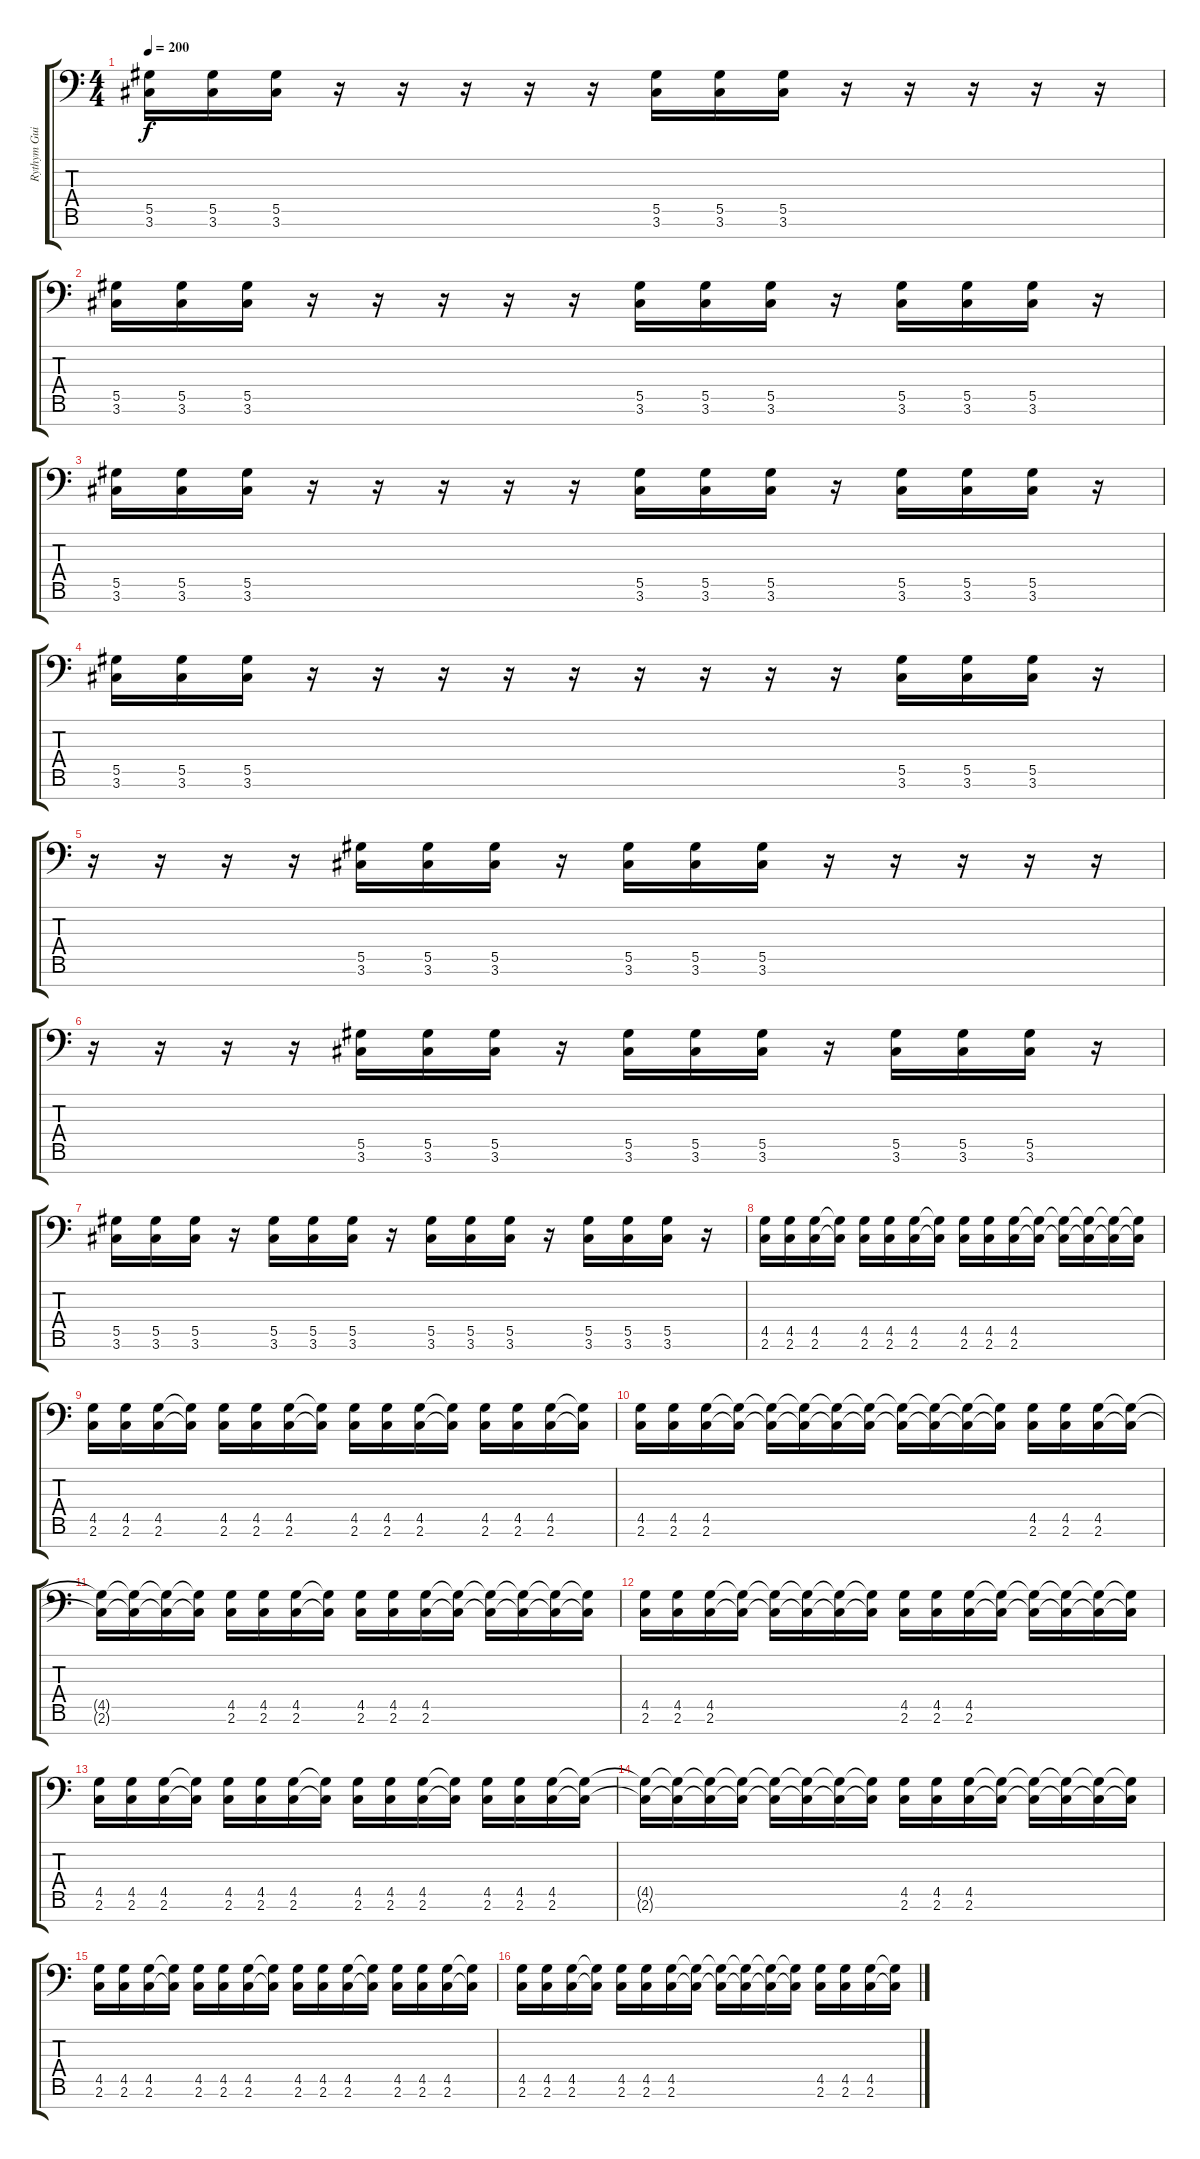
\track ("Rythym Guitar 2 (Tuned To F)" "Rythym Gui") {instrument distortionguitar}
\staff {score tabs}
\tuning (Bb3 Gb3 Db3 Ab2 Eb2 Bb1 F1) {hide}
\ts (4 4)
\tempo 200
\clef f4
\ks c
(5.5 3.6).16{dy f} (5.5 3.6).16 (5.5 3.6).16 r.16 r.16 r.16 r.16 r.16 (5.5 3.6).16 (5.5 3.6).16 (5.5 3.6).16 r.16 r.16 r.16 r.16 r.16 |
(5.5 3.6).16 (5.5 3.6).16 (5.5 3.6).16 r.16 r.16 r.16 r.16 r.16 (5.5 3.6).16 (5.5 3.6).16 (5.5 3.6).16 r.16 (5.5 3.6).16 (5.5 3.6).16 (5.5 3.6).16 r.16 |
(5.5 3.6).16 (5.5 3.6).16 (5.5 3.6).16 r.16 r.16 r.16 r.16 r.16 (5.5 3.6).16 (5.5 3.6).16 (5.5 3.6).16 r.16 (5.5 3.6).16 (5.5 3.6).16 (5.5 3.6).16 r.16 |
(5.5 3.6).16 (5.5 3.6).16 (5.5 3.6).16 r.16 r.16 r.16 r.16 r.16 r.16 r.16 r.16 r.16 (5.5 3.6).16 (5.5 3.6).16 (5.5 3.6).16 r.16 |
r.16 r.16 r.16 r.16 (5.5 3.6).16 (5.5 3.6).16 (5.5 3.6).16 r.16 (5.5 3.6).16 (5.5 3.6).16 (5.5 3.6).16 r.16 r.16 r.16 r.16 r.16 |
r.16 r.16 r.16 r.16 (5.5 3.6).16 (5.5 3.6).16 (5.5 3.6).16 r.16 (5.5 3.6).16 (5.5 3.6).16 (5.5 3.6).16 r.16 (5.5 3.6).16 (5.5 3.6).16 (5.5 3.6).16 r.16 |
(5.5 3.6).16 (5.5 3.6).16 (5.5 3.6).16 r.16 (5.5 3.6).16 (5.5 3.6).16 (5.5 3.6).16 r.16 (5.5 3.6).16 (5.5 3.6).16 (5.5 3.6).16 r.16 (5.5 3.6).16 (5.5 3.6).16 (5.5 3.6).16 r.16 |
(4.5 2.6).16 (4.5 2.6).16 (4.5 2.6).16 (4.5{t} 2.6{t}).16 (4.5 2.6).16 (4.5 2.6).16 (4.5 2.6).16 (4.5{t} 2.6{t}).16 (4.5 2.6).16 (4.5 2.6).16 (4.5 2.6).16 (4.5{t} 2.6{t}).16 (4.5{t} 2.6{t}).16 (4.5{t} 2.6{t}).16 (4.5{t} 2.6{t}).16 (4.5{t} 2.6{t}).16 |
(4.5 2.6).16 (4.5 2.6).16 (4.5 2.6).16 (4.5{t} 2.6{t}).16 (4.5 2.6).16 (4.5 2.6).16 (4.5 2.6).16 (4.5{t} 2.6{t}).16 (4.5 2.6).16 (4.5 2.6).16 (4.5 2.6).16 (4.5{t} 2.6{t}).16 (4.5 2.6).16 (4.5 2.6).16 (4.5 2.6).16 (4.5{t} 2.6{t}).16 |
(4.5 2.6).16 (4.5 2.6).16 (4.5 2.6).16 (4.5{t} 2.6{t}).16 (4.5{t} 2.6{t}).16 (4.5{t} 2.6{t}).16 (4.5{t} 2.6{t}).16 (4.5{t} 2.6{t}).16 (4.5{t} 2.6{t}).16 (4.5{t} 2.6{t}).16 (4.5{t} 2.6{t}).16 (4.5{t} 2.6{t}).16 (4.5 2.6).16 (4.5 2.6).16 (4.5 2.6).16 (4.5{t} 2.6{t}).16 |
(4.5{t} 2.6{t}).16 (4.5{t} 2.6{t}).16 (4.5{t} 2.6{t}).16 (4.5{t} 2.6{t}).16 (4.5 2.6).16 (4.5 2.6).16 (4.5 2.6).16 (4.5{t} 2.6{t}).16 (4.5 2.6).16 (4.5 2.6).16 (4.5 2.6).16 (4.5{t} 2.6{t}).16 (4.5{t} 2.6{t}).16 (4.5{t} 2.6{t}).16 (4.5{t} 2.6{t}).16 (4.5{t} 2.6{t}).16 |
(4.5 2.6).16 (4.5 2.6).16 (4.5 2.6).16 (4.5{t} 2.6{t}).16 (4.5{t} 2.6{t}).16 (4.5{t} 2.6{t}).16 (4.5{t} 2.6{t}).16 (4.5{t} 2.6{t}).16 (4.5 2.6).16 (4.5 2.6).16 (4.5 2.6).16 (4.5{t} 2.6{t}).16 (4.5{t} 2.6{t}).16 (4.5{t} 2.6{t}).16 (4.5{t} 2.6{t}).16 (4.5{t} 2.6{t}).16 |
(4.5 2.6).16 (4.5 2.6).16 (4.5 2.6).16 (4.5{t} 2.6{t}).16 (4.5 2.6).16 (4.5 2.6).16 (4.5 2.6).16 (4.5{t} 2.6{t}).16 (4.5 2.6).16 (4.5 2.6).16 (4.5 2.6).16 (4.5{t} 2.6{t}).16 (4.5 2.6).16 (4.5 2.6).16 (4.5 2.6).16 (4.5{t} 2.6{t}).16 |
(4.5{t} 2.6{t}).16 (4.5{t} 2.6{t}).16 (4.5{t} 2.6{t}).16 (4.5{t} 2.6{t}).16 (4.5{t} 2.6{t}).16 (4.5{t} 2.6{t}).16 (4.5{t} 2.6{t}).16 (4.5{t} 2.6{t}).16 (4.5 2.6).16 (4.5 2.6).16 (4.5 2.6).16 (4.5{t} 2.6{t}).16 (4.5{t} 2.6{t}).16 (4.5{t} 2.6{t}).16 (4.5{t} 2.6{t}).16 (4.5{t} 2.6{t}).16 |
(4.5 2.6).16 (4.5 2.6).16 (4.5 2.6).16 (4.5{t} 2.6{t}).16 (4.5 2.6).16 (4.5 2.6).16 (4.5 2.6).16 (4.5{t} 2.6{t}).16 (4.5 2.6).16 (4.5 2.6).16 (4.5 2.6).16 (4.5{t} 2.6{t}).16 (4.5 2.6).16 (4.5 2.6).16 (4.5 2.6).16 (4.5{t} 2.6{t}).16 |
(4.5 2.6).16 (4.5 2.6).16 (4.5 2.6).16 (4.5{t} 2.6{t}).16 (4.5 2.6).16 (4.5 2.6).16 (4.5 2.6).16 (4.5{t} 2.6{t}).16 (4.5{t} 2.6{t}).16 (4.5{t} 2.6{t}).16 (4.5{t} 2.6{t}).16 (4.5{t} 2.6{t}).16 (4.5 2.6).16 (4.5 2.6).16 (4.5 2.6).16 (4.5{t} 2.6{t}).16
